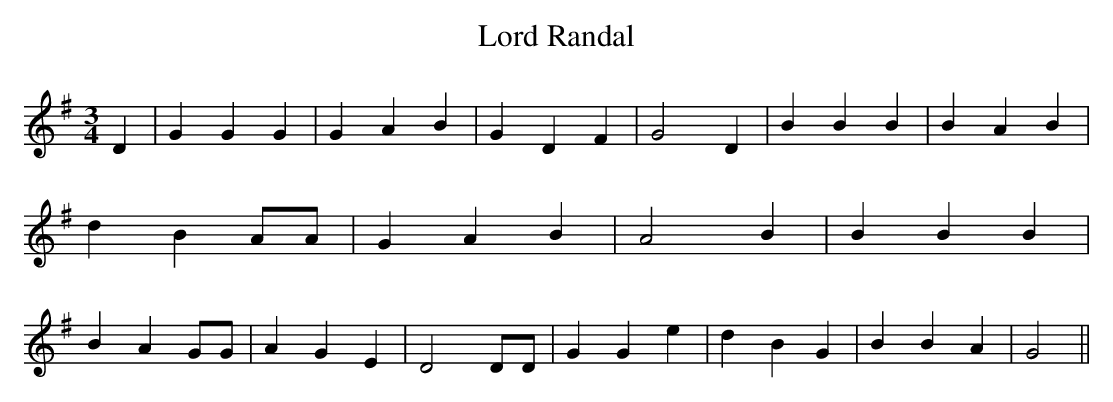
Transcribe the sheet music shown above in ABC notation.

X:1
T:Lord Randal
M:3/4
L:1/4
K:G
 D| G G G| G A B| G D F| G2 D| B B B| B A B| d B A/2A/2| G A B| A2 B|\
 B B B| B- A G/2G/2| A G E| D2 D/2D/2| G G e| d B G| B B A| G2||
